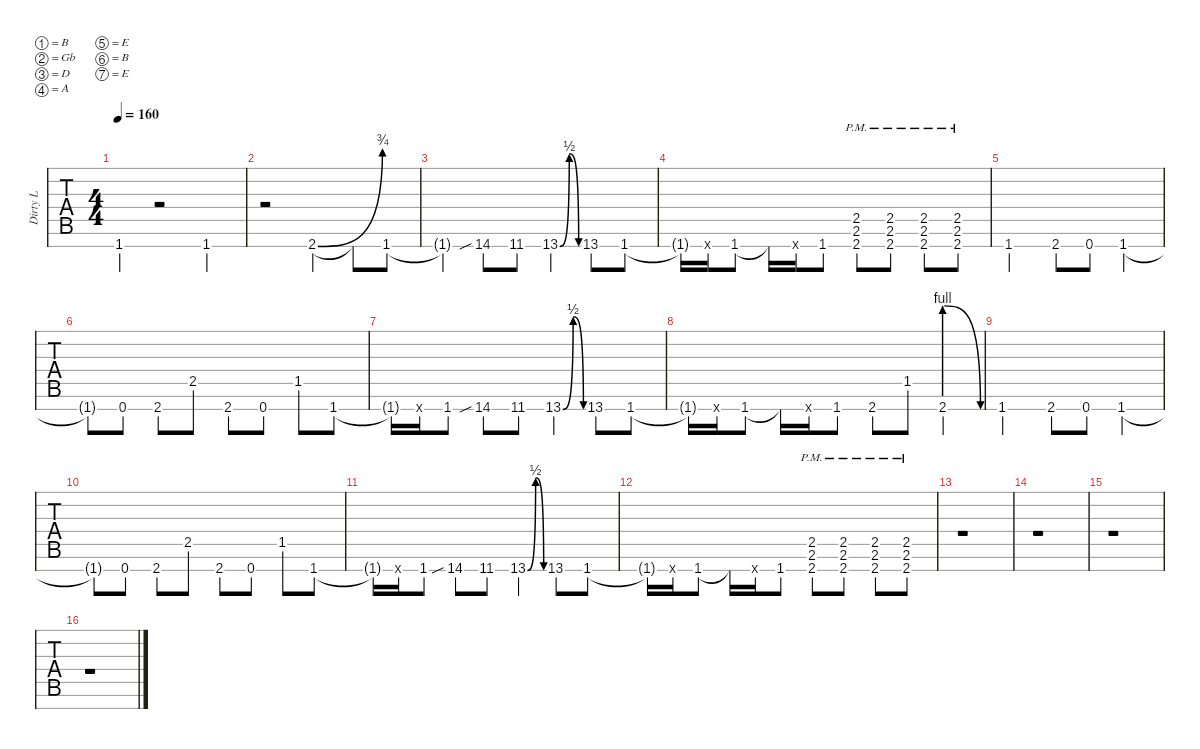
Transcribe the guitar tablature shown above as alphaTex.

\defaultSystemsLayout 4
\hideDynamics
\bracketExtendMode groupsimilarinstruments
\multiBarRest
\otherSystemsTrackNameOrientation horizontal
\track ("Distortion Guitar L" "Dirty L") {instrument distortionguitar}
\staff {tabs}
\tuning (B3 Gb3 D3 A2 E2 B1 E1)
\ts (4 4)
\tempo 160
\clef g2
\ks c
1.7.4{dy mf} r.2 1.7.4 |
r.2 2.7{be (bend 0 0 45 3) acc #}.4 2.7{t}.8 1.7.8 |
1.7{t}.4 14.7{sib acc #}.8 11.7{acc #}.8 13.7{be (bendrelease 0 0 3.5999999999999996 2 8.4 2 19.8 0)}.4 13.7.8 1.7.8 |
1.7{t}.16 0.7{x}.16 1.7.8 1.7{t}.16 0.7{x}.16 1.7.8 (2.7{pm acc #} 2.6{pm acc #} 2.5{pm acc #}).8 (2.7{pm acc #} 2.6{pm acc #} 2.5{pm acc #}).8 (2.7{pm acc #} 2.6{pm acc #} 2.5{pm acc #}).8 (2.7{pm acc #} 2.6{pm acc #} 2.5{pm acc #}).8 |
1.7.2 2.7{acc #}.8 0.7.8 1.7.4 |
1.7{t}.8 0.7.8 2.7{acc #}.8 2.5{acc #}.8 2.7{acc #}.8 0.7.8 1.5.8 1.7.8 |
1.7{t}.16 0.7{x}.16 1.7.8 14.7{sib acc #}.8 11.7{acc #}.8 13.7{be (bendrelease 0 0 3.5999999999999996 2 8.4 2 19.8 0)}.4 13.7.8 1.7.8 |
1.7{t}.16 0.7{x}.16 1.7.8 1.7{t}.16 0.7{x}.16 1.7.8 2.7{acc #}.8 1.5.8 2.7{be (prebendrelease 0 4 54.6 0)}.4 |
1.7.2 2.7{acc #}.8 0.7.8 1.7.4 |
1.7{t}.8 0.7.8 2.7{acc #}.8 2.5{acc #}.8 2.7{acc #}.8 0.7.8 1.5.8 1.7.8 |
1.7{t}.16 0.7{x}.16 1.7.8 14.7{sib acc #}.8 11.7{acc #}.8 13.7{be (bendrelease 0 0 3.5999999999999996 2 8.4 2 19.8 0)}.4 13.7.8 1.7.8 |
1.7{t}.16 0.7{x}.16 1.7.8 1.7{t}.16 0.7{x}.16 1.7.8 (2.7{pm acc #} 2.6{pm acc #} 2.5{pm acc #}).8 (2.7{pm acc #} 2.6{pm acc #} 2.5{pm acc #}).8 (2.7{pm acc #} 2.6{pm acc #} 2.5{pm acc #}).8 (2.7{pm acc #} 2.6{pm acc #} 2.5{pm acc #}).8 |
r.1 |
r.1 |
r.1 |
r.1
